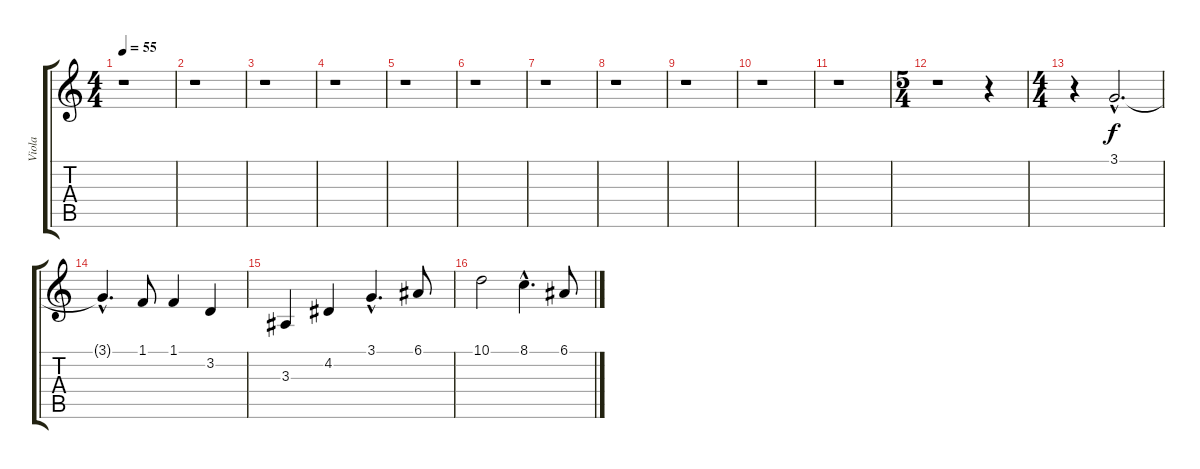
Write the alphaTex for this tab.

\track ("Viola" "Viola") {instrument viola}
\staff {score tabs}
\tuning (E4 B3 G3 D3 A2 E2) {hide}
\ts (4 4)
\tempo 55
\clef g2
\ks c
r.1{dy f instrument viola} |
r.1 |
r.1 |
r.1 |
r.1 |
r.1 |
r.1 |
r.1 |
r.1 |
r.1 |
r.1 |
\ts (5 4)
r.1 r.4 |
\ts (4 4)
r.4 3.1{hac}.2{d} |
3.1{hac t}.4{d} 1.1.8 1.1.4 3.2.4 |
3.3.4 4.2.4 3.1{hac}.4{d} 6.1.8 |
10.1.2 8.1{hac}.4{d} 6.1.8
